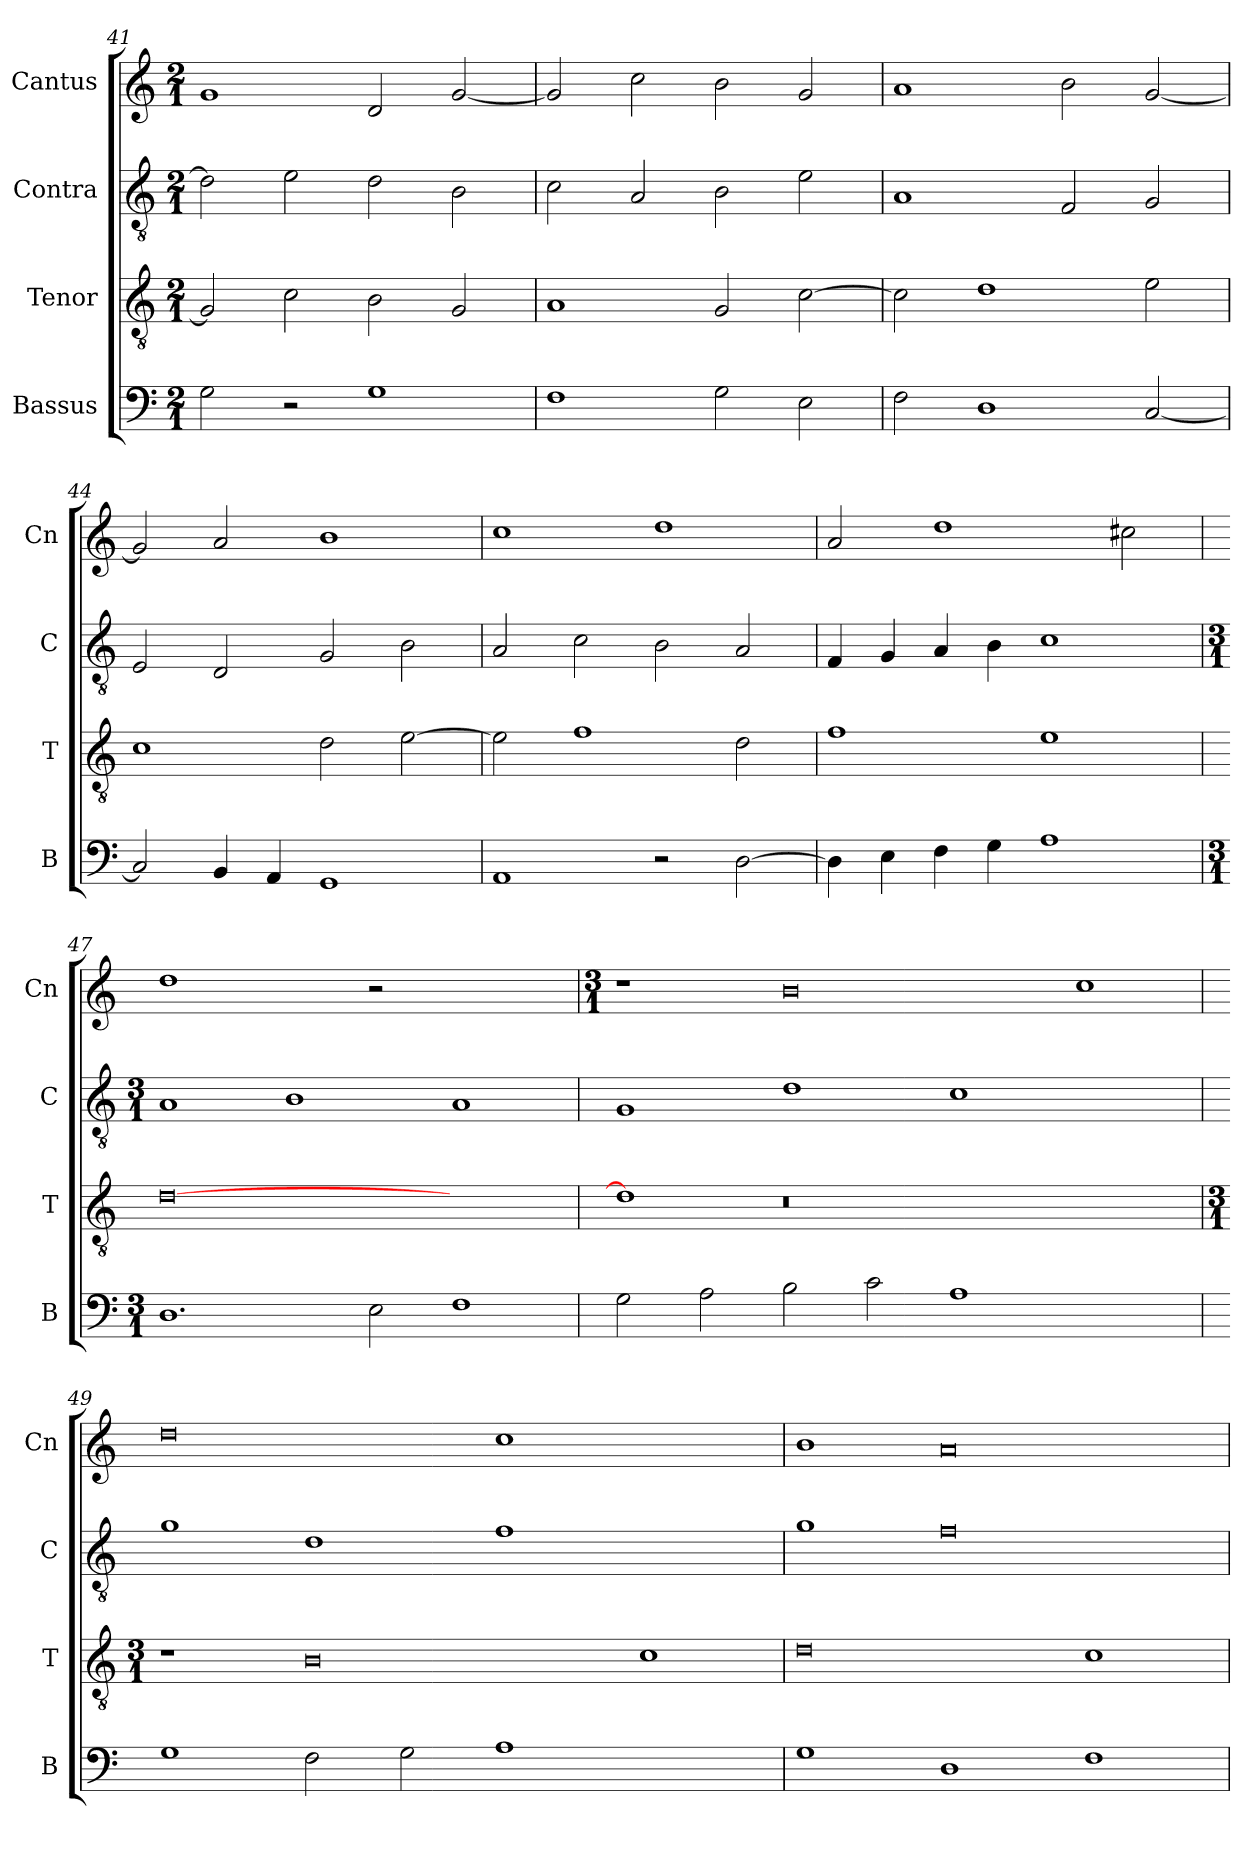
**kern	**kern	**kern	**kern
*part4	*part3	*part2	*part1
*staff4	*staff3	*staff2	*staff1
*I"Bassus	*I"Tenor	*I"Contra	*I"Cantus
*I'B	*I'T	*I'C	*I'Cn
*clefF4	*clefGv2	*clefGv2	*clefG2
*k[]	*k[]	*k[]	*k[]
*M2/1	*M2/1	*M2/1	*M2/1
=41	=41	=41	=41
2G\	2G/]	2d\]	1g
2r	2c\	2e\	.
1G	2B\	2d\	2d/
.	2G/	2B\	[2g/
=42	=42	=42	=42
1F	1A	2c\	2g/]
.	.	2A/	2cc\
2G\	2G/	2B\	2b\
2E\	[2c\	2e\	2g/
=43	=43	=43	=43
2F\	2c\]	1A	1a
1D	1d	.	.
.	.	2F/	2b\
[2C/	2e\	2G/	[2g/
=44	=44	=44	=44
2C/]	1c	2E/	2g/]
4BB/	.	2D/	2a/
4AA/	.	.	.
1GG	2d\	2G/	1b
.	[2e\	2B\	.
=45	=45	=45	=45
1AA	2e\]	2A/	1cc
.	1f	2c\	.
2r	.	2B\	1dd
[2D\	2d\	2A/	.
=46	=46	=46	=46
4D\]	1f	4F/	2a/
4E\	.	4G/	.
4F\	.	4A/	1dd
4G\	.	4B\	.
1A	1e	1c	.
.	.	.	2cc#X\
=47	=47	=47	=47
*M3/1	*	*M3/1	*
!	!	!	!LO:N:vis=1
1.D	[0d	1A	1.dd
.	.	1B	.
2E\	.	.	2r
1F	1ryy	1A	1ryy
=48	=48	=48	=48
*	*	*	*M3/1
2G\	1d]	1G	1r
2A\	.	.	.
2B\	0r	1d	0b
2c\	.	.	.
1A	.	1c	.
1ryy	1ryy	1ryy	1cc
=49	=49	=49	=49
*	*M3/1	*	*
1G	1r	1g	0dd
2F\	0B	1d	.
2G\	.	.	.
1A	.	1f	1cc
1ryy	1c	1ryy	1ryy
=50	=50	=50	=50
1G	0d	1g	1b
1D	.	0f	0a
1F	1c	.	.
=	=	=	=
*-	*-	*-	*-
